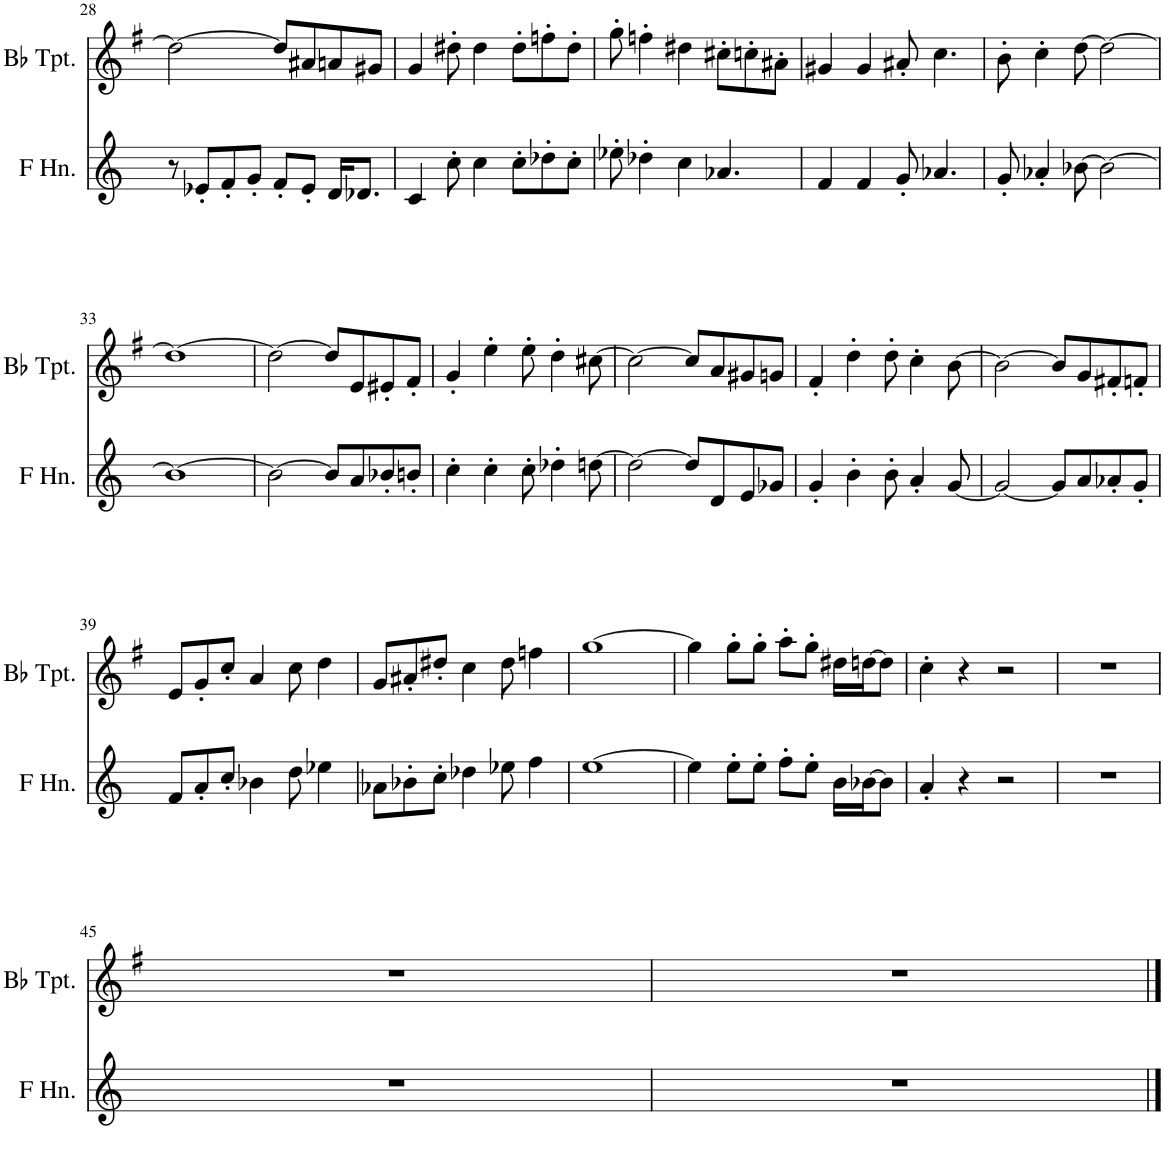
**kern	**kern
*part2	*part1
*staff2	*staff1
*I"Horn in F	*I"Bb Trumpet
*	*I'Bb Tpt.
!!LO:PB:g=z
*clefG2	*clefG2
*Trd4c7	*Trd1c2
*k[]	*k[f#]
*M4/4	*M4/4
=28	=28
8r	2dd\_
8e-X'/L	.
8f'/	.
8g'/J	.
8f'/L	8dd/L]
8e-'/J	8a#X/
16d/KL	8an/
8.d-X/J	.
.	8g#X/J
=29	=29
4c/	4g/
8cc'\	8dd#X'\
4cc\	4dd#\
8cc'\L	8dd#'\L
8dd-X'\	8ffn'\
8cc'\J	8dd#'\J
=30	=30
8ee-X'\	8gg'\
4dd-X'\	4ffn'\
4cc\	4dd#X\
4.a-X/	8cc#X'\L
.	8ccn'\
.	8a#X'\J
=31	=31
4f/	4g#X/
4f/	4g#/
8g'/	8a#X'/
4.a-X/	4.cc\
=32	=32
8g'/	8b'\
4a-X'/	4cc'\
[8b-X\	[8dd\
2b-\_	2dd\_
!!LO:LB:g=z
=33	=33
1b-_	1dd_
=34	=34
2b-\_	2dd\_
8b-/L]	8dd/L]
8a/	8e/
8b-X'/	8e#X'/
8bn'/J	8f#'/J
=35	=35
4cc'\	4g'/
4cc'\	4ee'\
8cc'\	8ee'\
4dd-X'\	4dd'\
[8ddn\	[8cc#X\
=36	=36
2dd\_	2cc#\_
8dd/L]	8cc#/L]
8d/	8a/
8e/	8g#X/
8g-X/J	8gn/J
=37	=37
4g'/	4f#'/
4b'\	4dd'\
8b'\	8dd'\
4a'/	4cc'\
[8g/	[8b\
=38	=38
2g/_	2b\_
8g/L]	8b/L]
8a/	8g/
8a-X'/	8f#X'/
8g'/J	8fn'/J
!!LO:LB:g=z
=39	=39
8f/L	8e/L
8a'/	8g'/
8cc'/J	8cc'/J
4b-X\	4a/
8dd\	8cc\
4ee-X\	4dd\
=40	=40
8a-X\L	8g/L
8b-X'\	8a#X'/
8cc'\J	8dd#X'/J
4dd-X\	4cc\
8ee-X\	8dd#\
4ff\	4ffn\
=41	=41
[1ee	[1gg
=42	=42
4ee\]	4gg\]
8ee'\L	8gg'\L
8ee'\J	8gg'\J
8ff'\L	8aa'\L
8ee'\J	8gg'\J
16b\LL	16dd#X\LL
[16b-X\J	[16ddn\J
8b-\J]	8dd\J]
=43	=43
4a'/	4cc'\
4r	4r
2r	2r
=44	=44
1r	1r
!!LO:LB:g=z
=45	=45
1r	1r
=46	=46
1r	1r
==	==
*-	*-
